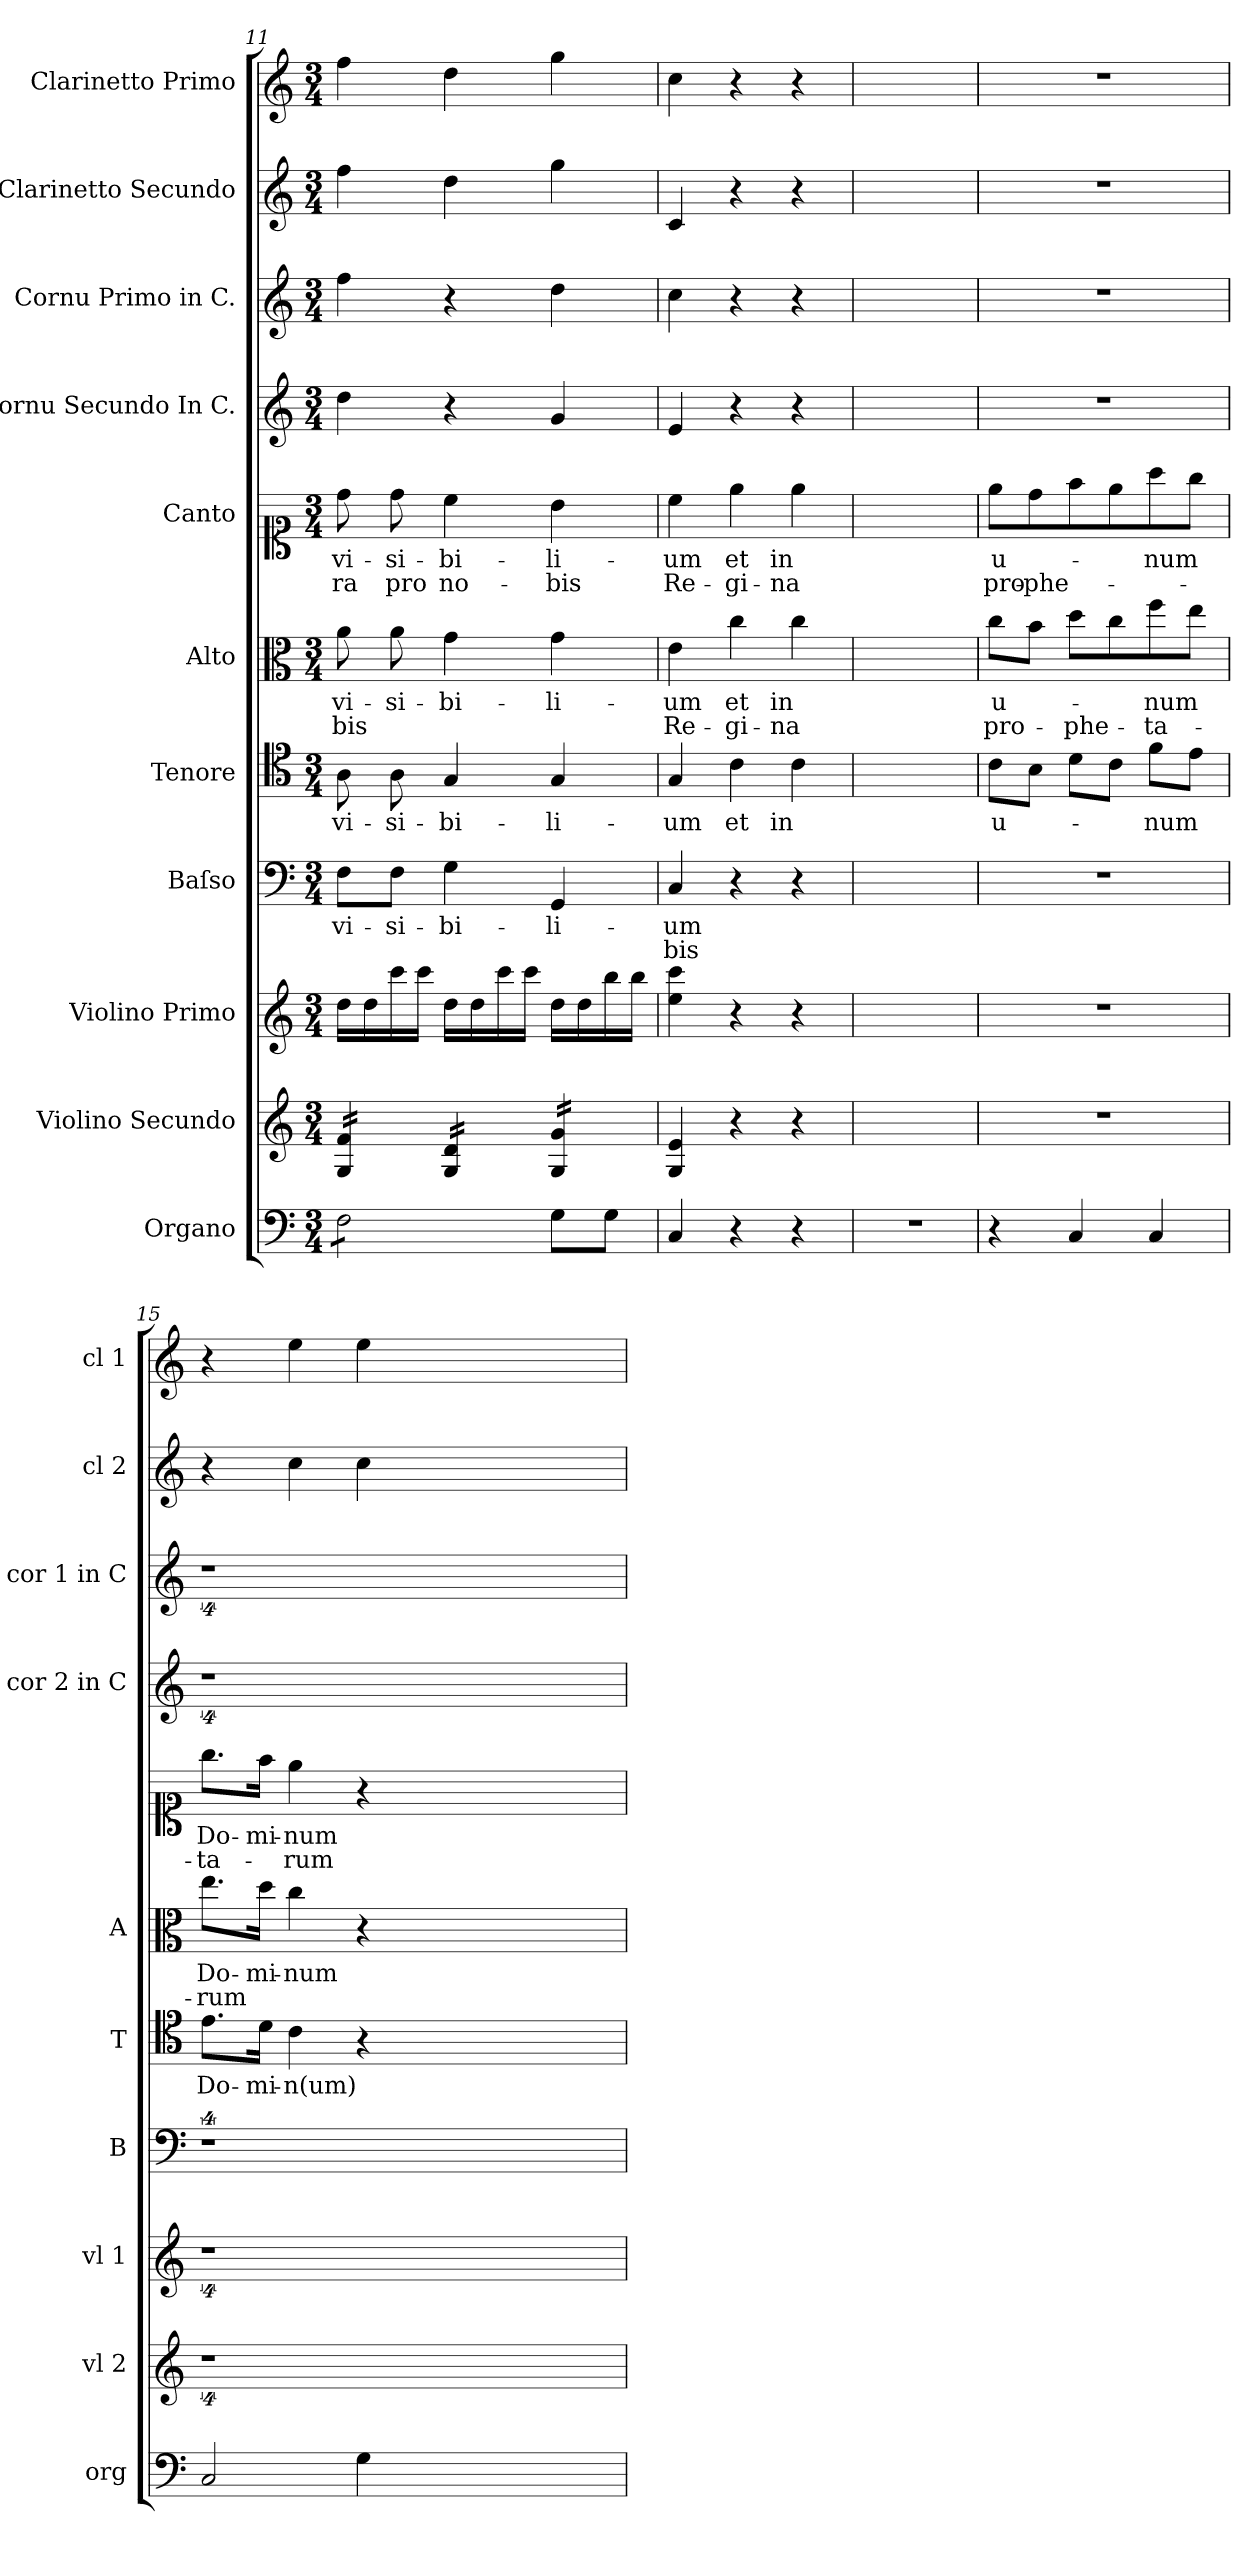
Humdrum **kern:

**kern	**kern	**kern	**kern	**text	**text	**kern	**text	**kern	**text	**text	**kern	**text	**text	**kern	**kern	**kern	**kern
*part11	*part10	*part9	*part8	*part8	*part8	*part7	*part7	*part6	*part6	*part6	*part5	*part5	*part5	*part4	*part3	*part2	*part1
*staff11	*staff10	*staff9	*staff8	*staff8	*staff8	*staff7	*staff7	*staff6	*staff6	*staff6	*staff5	*staff5	*staff5	*staff4	*staff3	*staff2	*staff1
*I"Organo	*I"Violino Secundo	*I"Violino Primo	*I"Baſso	*	*	*I"Tenore	*	*I"Alto	*	*	*I"Canto	*	*	*I"Cornu Secundo In C.	*I"Cornu Primo in C.	*I"Clarinetto Secundo	*I"Clarinetto Primo
*I'org	*I'vl 2	*I'vl 1	*I'B	*	*	*I'T	*	*I'A	*	*	*	*	*	*I'cor 2 in C	*I'cor 1 in C	*I'cl 2	*I'cl 1
*clefF4	*clefG2	*clefG2	*clefF4	*	*	*clefC4	*	*clefC3	*	*	*clefC1	*	*	*clefG2	*clefG2	*clefG2	*clefG2
*	*	*	*	*	*	*	*	*	*	*	*	*	*	*ITrd8c12	*ITrd8c12	*	*
*k[]	*k[]	*k[]	*k[]	*	*	*k[]	*	*k[]	*	*	*k[]	*	*	*k[]	*k[]	*k[]	*k[]
*C:	*C:	*C:	*C:	*	*	*C:	*	*C:	*	*	*C:	*	*	*C:	*C:	*C:	*C:
*M3/4	*M3/4	*M3/4	*M3/4	*	*	*M3/4	*	*M3/4	*	*	*M3/4	*	*	*M3/4	*M3/4	*M3/4	*M3/4
=11	=11	=11	=11	=11	=11	=11	=11	=11	=11	=11	=11	=11	=11	=11	=11	=11	=11
*tremolo	*	*	*	*	*	*	*	*	*	*	*	*	*	*	*	*	*
*	*tremolo	*	*	*	*	*	*	*	*	*	*	*	*	*	*	*	*
8F\L	16G/ 16f/LL	16dd\LL	8F\L	vi-	.	8A\	vi-	8a\	vi-	-bis	8dd\	vi-	-ra	4d\	4f\	4ff\	4ff\
.	16G/ 16f/	16dd\	.	.	.	.	.	.	.	.	.	.	.	.	.	.	.
8F\	16G/ 16f/	16ccc\	8F\J	-si-	.	8A\	-si-	8a\	-si-	.	8dd\	-si-	pro	.	.	.	.
.	16G/ 16f/JJ	16ccc\JJ	.	.	.	.	.	.	.	.	.	.	.	.	.	.	.
8F\	16G/ 16d/LL	16dd\LL	4G\	-bi-	.	4G/	-bi-	4g\	-bi-	.	4cc\	-bi-	no-	4r	4r	4dd\	4dd\
.	16G/ 16d/	16dd\	.	.	.	.	.	.	.	.	.	.	.	.	.	.	.
8F\J	16G/ 16d/	16ccc\	.	.	.	.	.	.	.	.	.	.	.	.	.	.	.
*Xtremolo	*	*	*	*	*	*	*	*	*	*	*	*	*	*	*	*	*
.	16G/ 16d/JJ	16ccc\JJ	.	.	.	.	.	.	.	.	.	.	.	.	.	.	.
8G\L	16G/ 16g/LL	16dd\LL	4GG/	-li-	.	4G/	-li-	4g\	-li-	.	4b\	-li-	-bis	4G/	4d\	4gg\	4gg\
.	16G/ 16g/	16dd\	.	.	.	.	.	.	.	.	.	.	.	.	.	.	.
8G\J	16G/ 16g/	16bb\	.	.	.	.	.	.	.	.	.	.	.	.	.	.	.
.	16G/ 16g/JJ	16bb\JJ	.	.	.	.	.	.	.	.	.	.	.	.	.	.	.
*	*Xtremolo	*	*	*	*	*	*	*	*	*	*	*	*	*	*	*	*
=12	=12	=12	=12	=12	=12	=12	=12	=12	=12	=12	=12	=12	=12	=12	=12	=12	=12
4C/	4G/ 4e/	4ee\ 4ccc\	4C/	-um	-bis	4G/	-um	4e\	-um	Re-	4cc\	-um	Re-	4E/	4c\	4c/	4cc\
4r	4r	4r	4r	.	.	4c\	et	4cc\	et	-gi-	4ee\	et	-gi-	4r	4r	4r	4r
4r	4r	4r	4r	.	.	4c\	in	4cc\	in	-na	4ee\	in	-na	4r	4r	4r	4r
=13	=13	=13	=13	=13	=13	=13	=13	=13	=13	=13	=13	=13	=13	=13	=13	=13	=13
2.r	2.ryy	2.ryy	2.ryy	.	.	2.ryy	.	2.ryy	.	.	2.ryy	.	.	2.ryy	2.ryy	2.ryy	2.ryy
=14	=14	=14	=14	=14	=14	=14	=14	=14	=14	=14	=14	=14	=14	=14	=14	=14	=14
4r	2.r	2.r	2.r	.	.	8c\L	u-	8cc\L	u-	pro-	8ee\L	u-	pro-	2.r	2.r	2.r	2.r
.	.	.	.	.	.	8B\J	.	8b\J	.	.	8dd\	.	-phe-	.	.	.	.
4C/	.	.	.	.	.	8d\L	.	8dd\L	.	-phe-	8ff\	.	.	.	.	.	.
.	.	.	.	.	.	8c\J	.	8cc\	.	.	8ee\	.	.	.	.	.	.
4C/	.	.	.	.	.	8f\L	-num	8ff\	-num	-ta-	8aa\	-num	.	.	.	.	.
.	.	.	.	.	.	8e\J	.	8ee\J	.	.	8gg\J	.	.	.	.	.	.
=15	=15	=15	=15	=15	=15	=15	=15	=15	=15	=15	=15	=15	=15	=15	=15	=15	=15
2C/	4%9r	4%9r	4%9r	.	.	8.e\L	Do-	8.ee\L	Do-	-rum	8.gg\L	Do-	-ta-	4%9r	4%9r	4r	4r
.	.	.	.	.	.	16d\Jk	-mi-	16dd\Jk	-mi-	.	16ff\Jk	-mi-	.	.	.	.	.
.	.	.	.	.	.	4c\	-n(um)	4cc\	-num	.	4ee\	-num	-rum	.	.	4cc\	4ee\
4G\	.	.	.	.	.	4r	.	4r	.	.	4r	.	.	.	.	4cc\	4ee\
1.ryy	.	.	.	.	.	1.ryy	.	1.ryy	.	.	1.ryy	.	.	.	.	1.ryy	1.ryy
=	=	=	=	=	=	=	=	=	=	=	=	=	=	=	=	=	=
*-	*-	*-	*-	*-	*-	*-	*-	*-	*-	*-	*-	*-	*-	*-	*-	*-	*-
